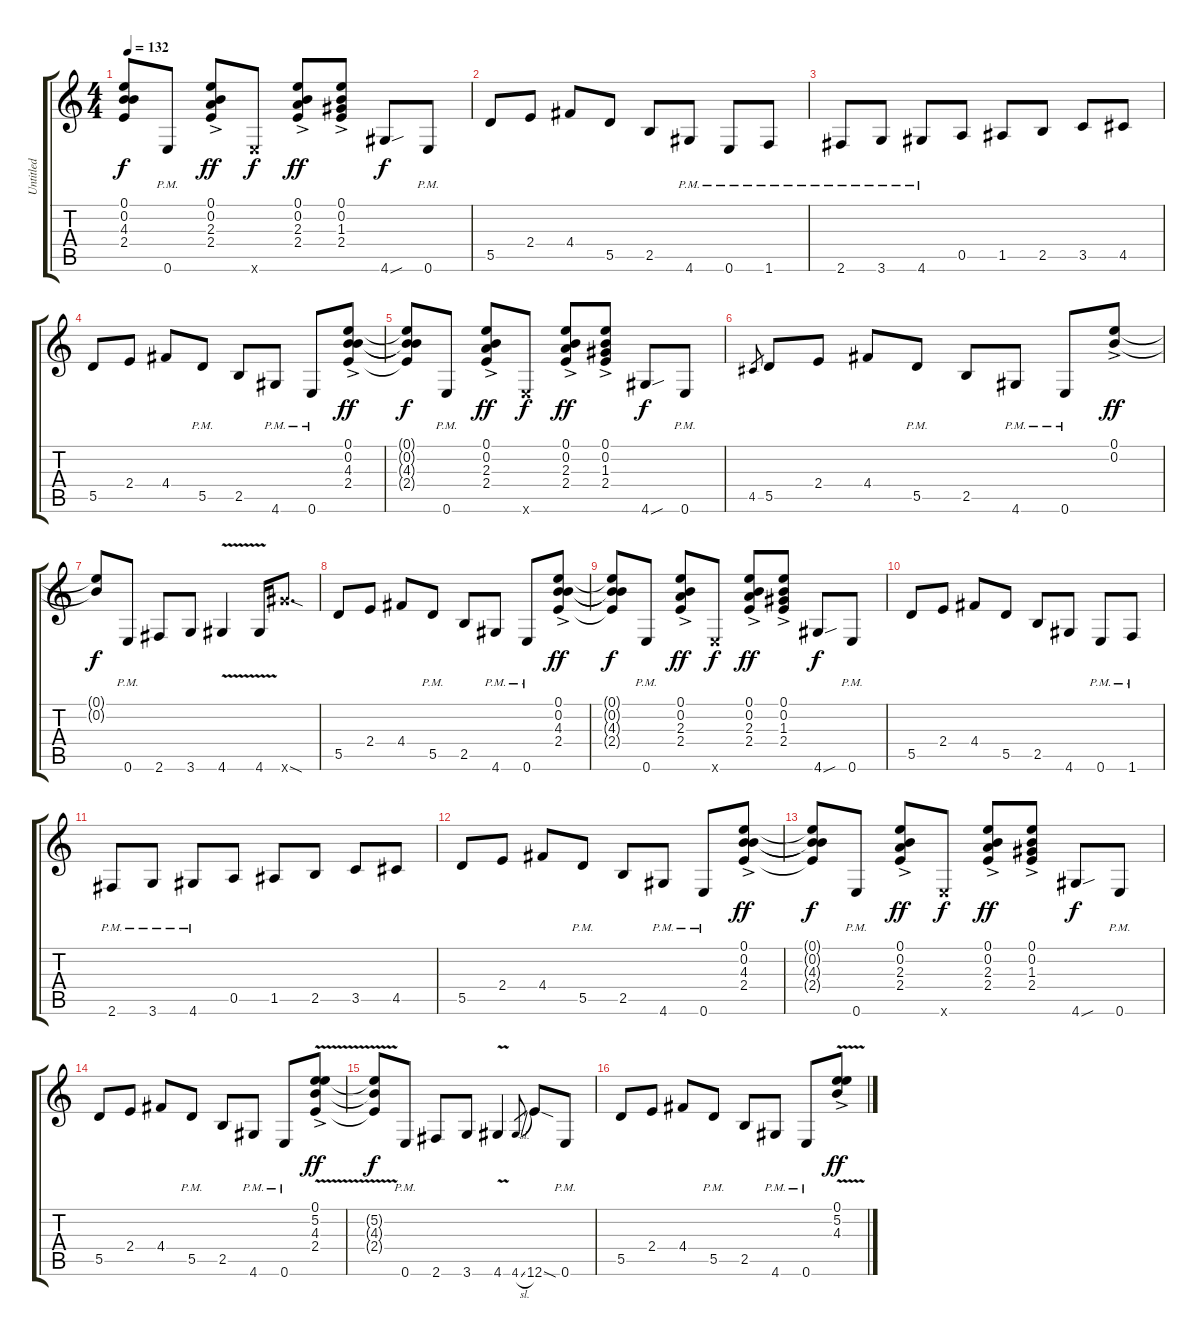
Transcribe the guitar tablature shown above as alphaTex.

\track ("Untitled" "Untitled") {instrument overdrivenguitar}
\staff {score tabs}
\tuning (E4 B3 G3 D3 A2 E2) {hide}
\ts (4 4)
\tempo 132
\clef g2
\ks c
(0.1{t} 0.2{t} 4.3{t} 2.4{t}).8{dy f} 0.6{pm}.8 (0.1{ac} 0.2{ac} 2.3{ac} 2.4{ac}).8{dy ff} 0.6{x}.8{dy f} (0.1{ac} 0.2{ac} 2.3{ac} 2.4{ac}).8{dy ff} (0.1{ac} 0.2{ac} 1.3{ac} 2.4{ac}).8 4.6{sou}.8{dy f} 0.6{pm}.8 |
5.5.8 2.4.8 4.4.8 5.5.8 2.5.8 4.6{pm}.8 0.6{pm}.8 1.6{pm}.8 |
2.6{pm}.8 3.6{pm}.8 4.6{pm}.8 0.5.8 1.5.8 2.5.8 3.5.8 4.5.8 |
5.5.8 2.4.8 4.4.8 5.5{pm}.8 2.5.8 4.6{pm}.8 0.6{pm}.8 (0.1{ac} 0.2{ac} 4.3{ac} 2.4{ac}).8{dy ff} |
(0.1{t} 0.2{t} 4.3{t} 2.4{t}).8{dy f} 0.6{pm}.8 (0.1{ac} 0.2{ac} 2.3{ac} 2.4{ac}).8{dy ff} 0.6{x}.8{dy f} (0.1{ac} 0.2{ac} 2.3{ac} 2.4{ac}).8{dy ff} (0.1{ac} 0.2{ac} 1.3{ac} 2.4{ac}).8 4.6{sou}.8{dy f} 0.6{pm}.8 |
4.5.8{gr} 5.5.8 2.4.8 4.4.8 5.5{pm}.8 2.5.8 4.6{pm}.8 0.6{pm}.8 (0.1{ac} 0.2{ac}).8{dy ff} |
(0.1{t} 0.2{t}).8{dy f} 0.6{pm}.8 2.6.8 3.6.8 4.6{v}.4 4.6{v}.16 16.6{sod x}.8{d} |
5.5.8 2.4.8 4.4.8 5.5{pm}.8 2.5.8 4.6{pm}.8 0.6{pm}.8 (0.1{ac} 0.2{ac} 4.3{ac} 2.4{ac}).8{dy ff} |
(0.1{t} 0.2{t} 4.3{t} 2.4{t}).8{dy f} 0.6{pm}.8 (0.1{ac} 0.2{ac} 2.3{ac} 2.4{ac}).8{dy ff} 0.6{x}.8{dy f} (0.1{ac} 0.2{ac} 2.3{ac} 2.4{ac}).8{dy ff} (0.1{ac} 0.2{ac} 1.3{ac} 2.4{ac}).8 4.6{sou}.8{dy f} 0.6{pm}.8 |
5.5.8 2.4.8 4.4.8 5.5.8 2.5.8 4.6.8 0.6{pm}.8 1.6{pm}.8 |
2.6{pm}.8 3.6{pm}.8 4.6{pm}.8 0.5.8 1.5.8 2.5.8 3.5.8 4.5.8 |
5.5.8 2.4.8 4.4.8 5.5{pm}.8 2.5.8 4.6{pm}.8 0.6{pm}.8 (0.1{ac} 0.2{ac} 4.3{ac} 2.4{ac}).8{dy ff} |
(0.1{t} 0.2{t} 4.3{t} 2.4{t}).8{dy f} 0.6{pm}.8 (0.1{ac} 0.2{ac} 2.3{ac} 2.4{ac}).8{dy ff} 0.6{x}.8{dy f} (0.1{ac} 0.2{ac} 2.3{ac} 2.4{ac}).8{dy ff} (0.1{ac} 0.2{ac} 1.3{ac} 2.4{ac}).8 4.6{sou}.8{dy f} 0.6{pm}.8 |
5.5.8 2.4.8 4.4.8 5.5{pm}.8 2.5.8 4.6{pm}.8 0.6{pm}.8 (0.1{v ac} 5.2{v ac} 4.3{v ac} 2.4{v ac}).8{dy ff} |
(5.2{v t} 4.3{v t} 2.4{v t}).8{dy f} 0.6{pm}.8 2.6.8 3.6.8 4.6{v}.4 4.6{sl}.8{gr} 12.6{sod}.8 0.6{pm}.8 |
5.5.8 2.4.8 4.4.8 5.5{pm}.8 2.5.8 4.6{pm}.8 0.6{pm}.8 (0.1{v ac} 5.2{v ac} 4.3{v ac}).8{dy ff}
